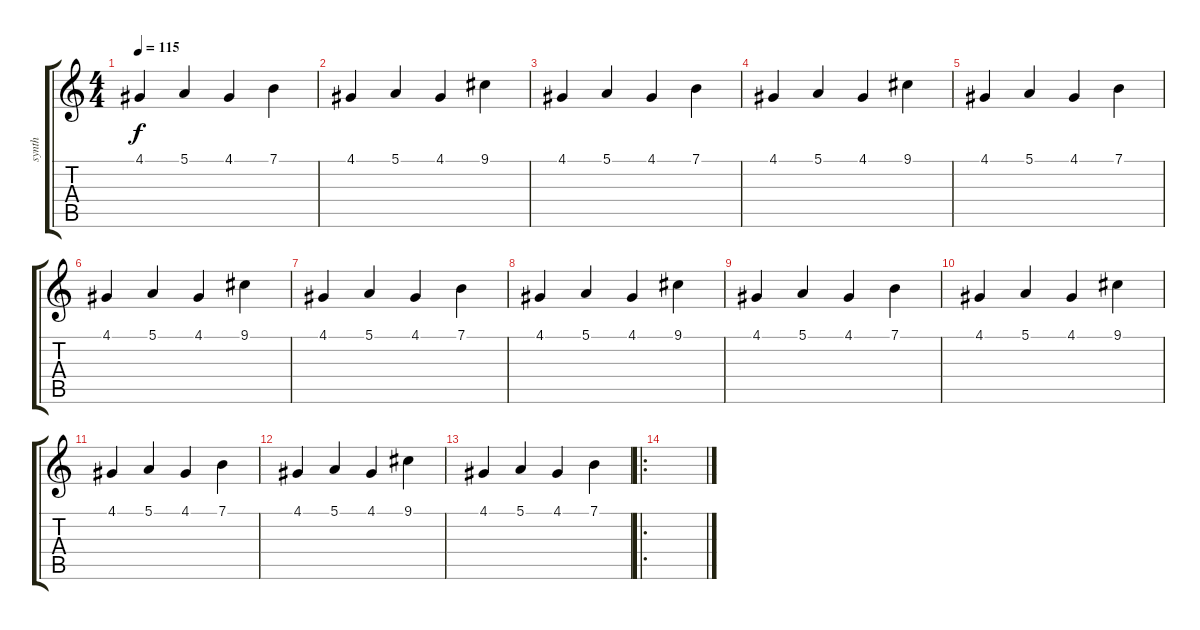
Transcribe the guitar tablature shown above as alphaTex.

\track ("synth" "synth") {instrument honkytonkpiano}
\staff {score tabs}
\tuning (E4 B3 G3 D3 A2 E2) {hide}
\ts (4 4)
\tempo 115
\clef g2
\ks c
4.1.4{dy f} 5.1.4 4.1.4 7.1.4 |
4.1.4 5.1.4 4.1.4 9.1.4 |
4.1.4 5.1.4 4.1.4 7.1.4 |
4.1.4 5.1.4 4.1.4 9.1.4 |
4.1.4 5.1.4 4.1.4 7.1.4 |
4.1.4{volume 7} 5.1.4 4.1.4 9.1.4 |
4.1.4 5.1.4 4.1.4 7.1.4 |
4.1.4 5.1.4 4.1.4 9.1.4 |
4.1.4 5.1.4 4.1.4 7.1.4 |
4.1.4 5.1.4 4.1.4 9.1.4 |
4.1.4 5.1.4 4.1.4 7.1.4 |
4.1.4 5.1.4 4.1.4 9.1.4 |
4.1.4 5.1.4 4.1.4 7.1.4 |
\ro
